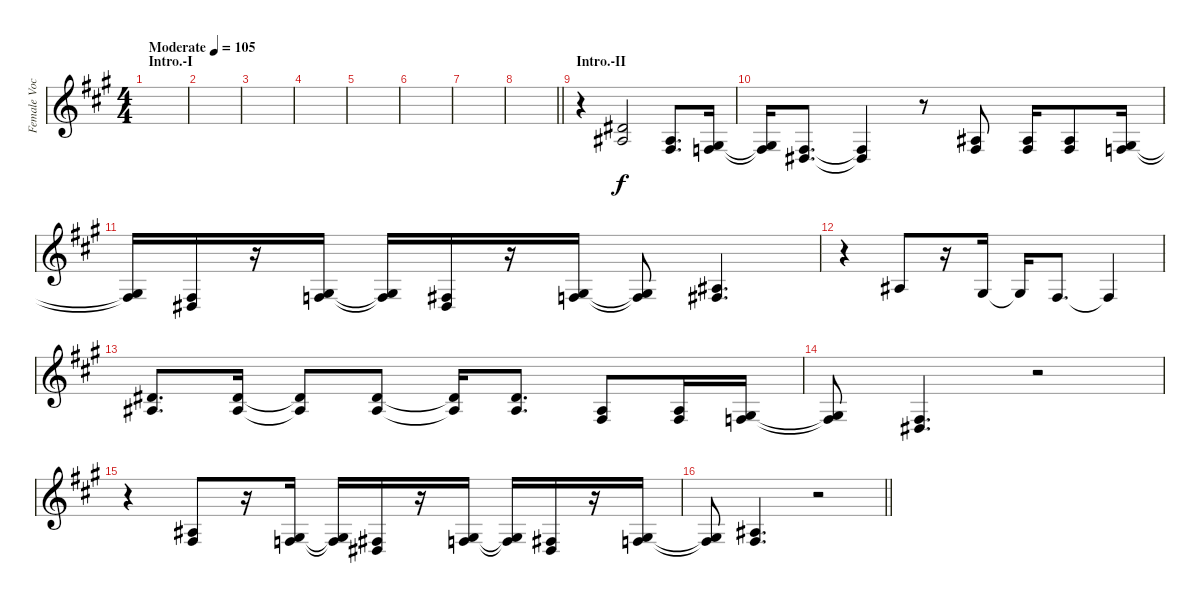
\track ("Female Vocals" "Female Voc") {instrument lead5charang}
\staff {score}
\tuning (Db4 Ab3 E3 B2 Gb2 Db2) {hide}
\ts (4 4)
\section ("" "Intro.-I")
\tempo (105 "Moderate")
\clef g2
\ks a
|
|
|
|
|
|
|
\barLineRight lightlight
|
\section ("" "Intro.-II")
r.4 (2.1 2.2).2 (2.2 2.3).8{d} (0.2 1.3).16 |
(0.2{t} 1.3{t}).16 (2.3 4.4).8{d} (2.3{t} 4.4{t}).4 r.8 (2.2 2.3).8 (2.2 2.3).16 (2.2 2.3).8 (0.2 1.3).16 |
(0.2{t} 1.3{t}).16 (2.3 4.4).16 r.16 (0.2 1.3).16 (0.2{t} 1.3{t}).16 (2.3 4.4).16 r.16 (0.2 1.3).16 (0.2{t} 1.3{t}).8 (2.2 2.3).4{d} |
r.4 2.2.8 r.16 0.2.16 0.2{t}.16 2.3.8{d} 2.3{t}.4 |
(2.1 2.2).8{d} (2.1 2.2).16 (2.1{t} 2.2{t}).8 (2.1 2.2).8 (2.1{t} 2.2{t}).16 (2.1 2.2).8{d} (2.2 2.3).8 (2.2 2.3).16 (0.2 1.3).16 |
(0.2{t} 1.3{t}).8 (2.3 4.4).4{d} r.2 |
r.4 (2.2 2.3).8 r.16 (0.2 1.3).16 (0.2{t} 1.3{t}).16 (2.3 4.4).16 r.16 (0.2 1.3).16 (0.2{t} 1.3{t}).16 (2.3 4.4).16 r.16 (0.2 1.3).16 |
\barLineRight lightlight
(0.2{t} 1.3{t}).8 (2.2 2.3).4{d} r.2
